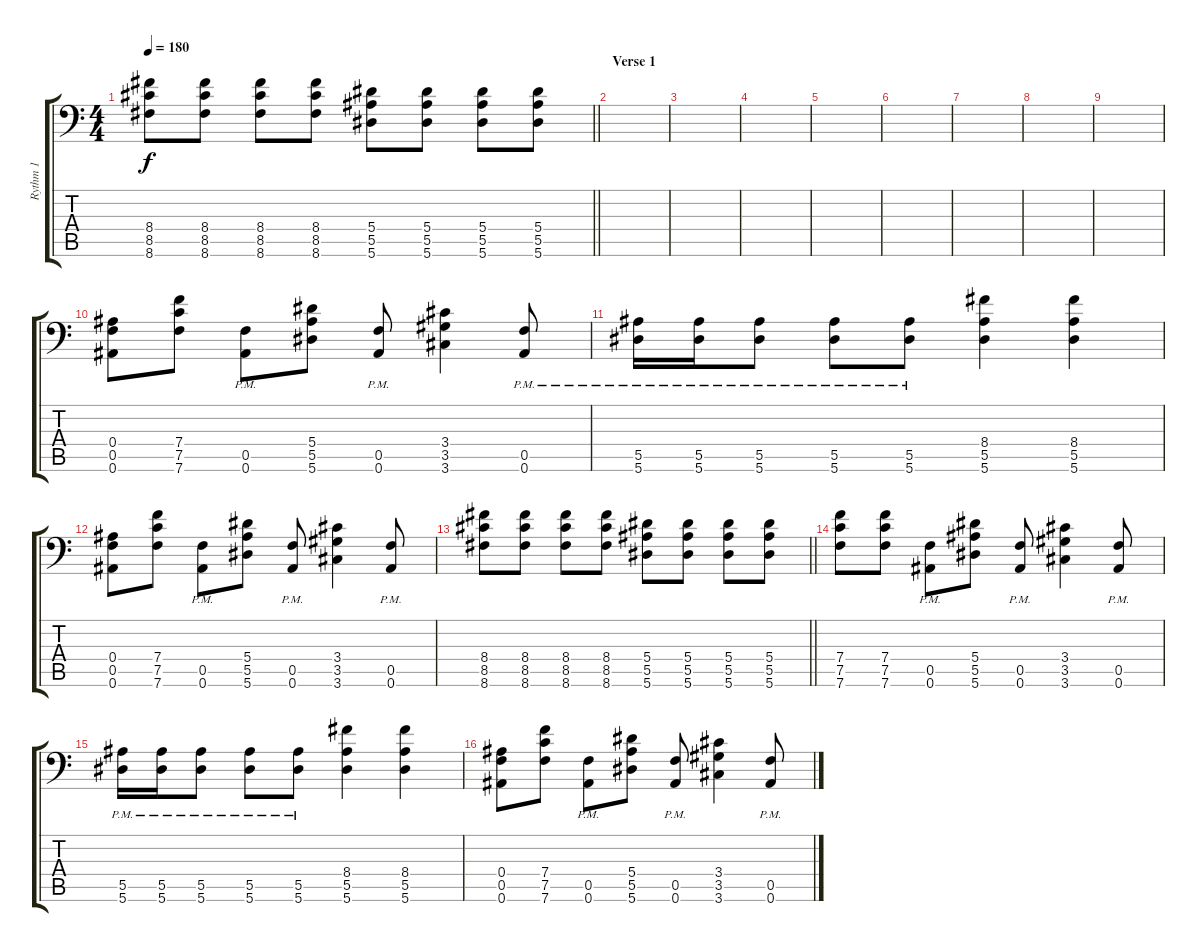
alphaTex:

\track ("Rythm 1" "Rythm 1") {instrument distortionguitar}
\staff {score tabs}
\tuning (C4 G3 Eb3 Bb2 F2 Bb1) {hide}
\ts (4 4)
\tempo 180
\clef f4
\barLineRight lightlight
\ks c
(8.4 8.5 8.6).8{dy f} (8.4 8.5 8.6).8 (8.4 8.5 8.6).8 (8.4 8.5 8.6).8 (5.4 5.5 5.6).8 (5.4 5.5 5.6).8 (5.4 5.5 5.6).8 (5.4 5.5 5.6).8 |
\section ("" "Verse 1")
|
|
|
|
|
|
|
|
(0.4 0.5 0.6).8 (7.4 7.5 7.6).8 (0.5{pm} 0.6{pm}).8 (5.4 5.5 5.6).8 (0.5{pm} 0.6{pm}).8 (3.4 3.5 3.6).4 (0.5{pm} 0.6{pm}).8 |
(5.5{pm} 5.6{pm}).16 (5.5{pm} 5.6{pm}).16 (5.5{pm} 5.6{pm}).8 (5.5{pm} 5.6{pm}).8 (5.5{pm} 5.6{pm}).8 (8.4 5.5 5.6).4 (8.4 5.5 5.6).4 |
(0.4 0.5 0.6).8 (7.4 7.5 7.6).8 (0.5{pm} 0.6{pm}).8 (5.4 5.5 5.6).8 (0.5{pm} 0.6{pm}).8 (3.4 3.5 3.6).4 (0.5{pm} 0.6{pm}).8 |
\barLineRight lightlight
(8.4 8.5 8.6).8 (8.4 8.5 8.6).8 (8.4 8.5 8.6).8 (8.4 8.5 8.6).8 (5.4 5.5 5.6).8 (5.4 5.5 5.6).8 (5.4 5.5 5.6).8 (5.4 5.5 5.6).8 |
(7.4 7.5 7.6).8 (7.4 7.5 7.6).8 (0.5{pm} 0.6{pm}).8 (5.4 5.5 5.6).8 (0.5{pm} 0.6{pm}).8 (3.4 3.5 3.6).4 (0.5{pm} 0.6{pm}).8 |
(5.5{pm} 5.6{pm}).16 (5.5{pm} 5.6{pm}).16 (5.5{pm} 5.6{pm}).8 (5.5{pm} 5.6{pm}).8 (5.5{pm} 5.6{pm}).8 (8.4 5.5 5.6).4 (8.4 5.5 5.6).4 |
(0.4 0.5 0.6).8 (7.4 7.5 7.6).8 (0.5{pm} 0.6{pm}).8 (5.4 5.5 5.6).8 (0.5{pm} 0.6{pm}).8 (3.4 3.5 3.6).4 (0.5{pm} 0.6{pm}).8
